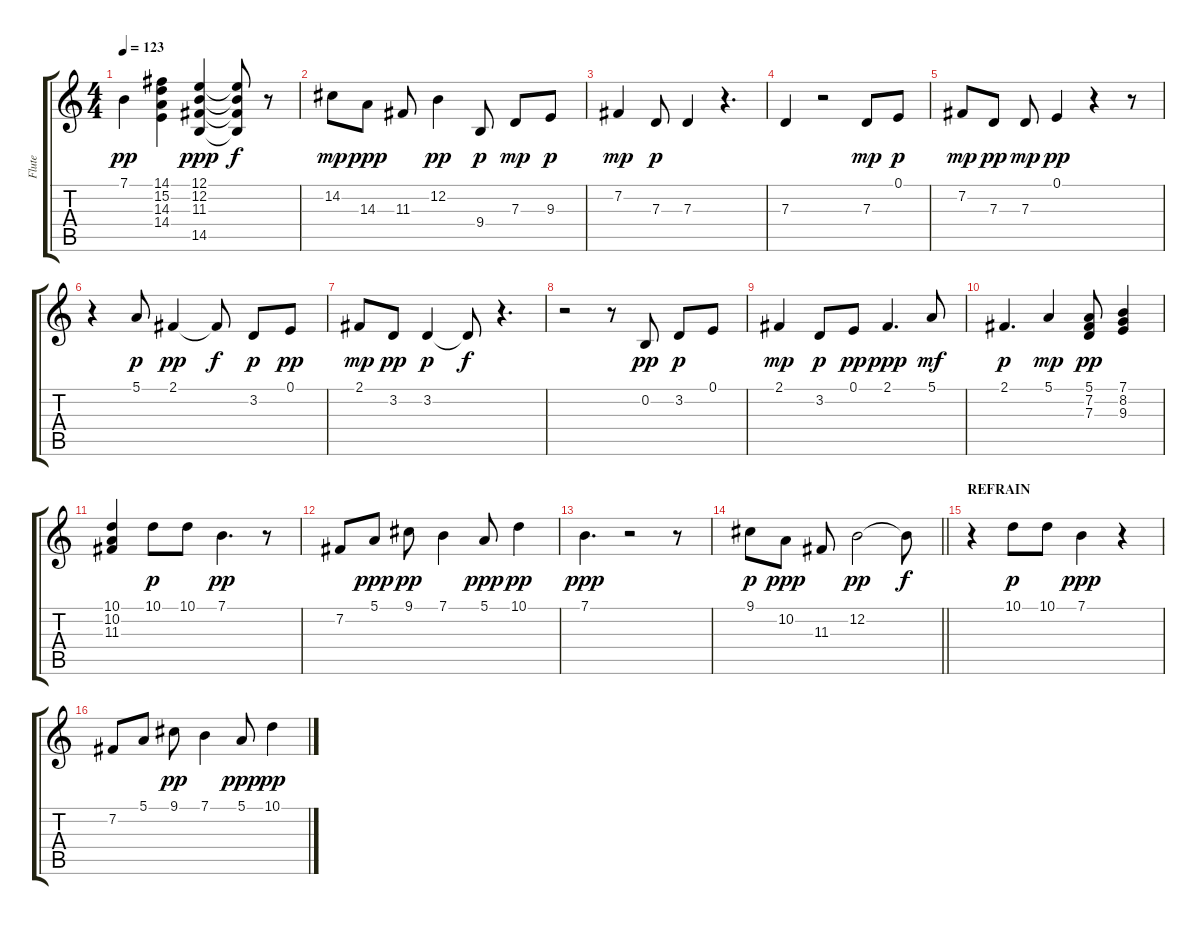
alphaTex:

\track ("Flute" "Flute") {instrument flute}
\staff {score tabs}
\tuning (E4 B3 G3 D3 A2 E2) {hide}
\ts (4 4)
\tempo 123
\clef g2
\ks c
7.1.4{dy pp} (14.1 15.2 14.3 14.4).4 (12.1 12.2 11.3 14.5).4{dy ppp} (12.1{t} 12.2{t} 11.3{t} 14.5{t}).8{dy f} r.8 |
14.2.8{dy mp} 14.3.8{dy ppp} 11.3.8 12.2.4{dy pp} 9.4.8{dy p} 7.3.8{dy mp} 9.3.8{dy p} |
7.2.4{dy mp} 7.3.8{dy p} 7.3.4 r.4{d} |
7.3.4 r.2 7.3.8{dy mp} 0.1.8{dy p} |
7.2.8{dy mp} 7.3.8{dy pp} 7.3.8{dy mp} 0.1.4{dy pp} r.4 r.8 |
r.4 5.1.8{dy p} 2.1.4{dy pp} 2.1{t}.8{dy f} 3.2.8{dy p} 0.1.8{dy pp} |
2.1.8{dy mp} 3.2.8{dy pp} 3.2.4{dy p} 3.2{t}.8{dy f} r.4{d} |
r.2 r.8 0.2.8{dy pp} 3.2.8{dy p} 0.1.8 |
2.1.4{dy mp} 3.2.8{dy p} 0.1.8{dy pp} 2.1.4{d dy ppp} 5.1.8{dy mf} |
2.1.4{d dy p} 5.1.4{dy mp} (5.1 7.2 7.3).8{dy pp} (7.1 8.2 9.3).4 |
(10.1 10.2 11.3).4 10.1.8{dy p} 10.1.8 7.1.4{d dy pp} r.8 |
7.2.8 5.1.8{dy ppp} 9.1.8{dy pp} 7.1.4 5.1.8{dy ppp} 10.1.4{dy pp} |
7.1.4{d dy ppp} r.2 r.8 |
\barLineRight lightlight
9.1.8{dy p} 10.2.8{dy ppp} 11.3.8 12.2.2{dy pp} 12.2{t}.8{dy f} |
\section ("" "REFRAIN")
r.4 10.1.8{dy p} 10.1.8 7.1.4{dy ppp} r.4 |
7.2.8 5.1.8 9.1.8{dy pp} 7.1.4 5.1.8{dy ppp} 10.1.4{dy pp}
